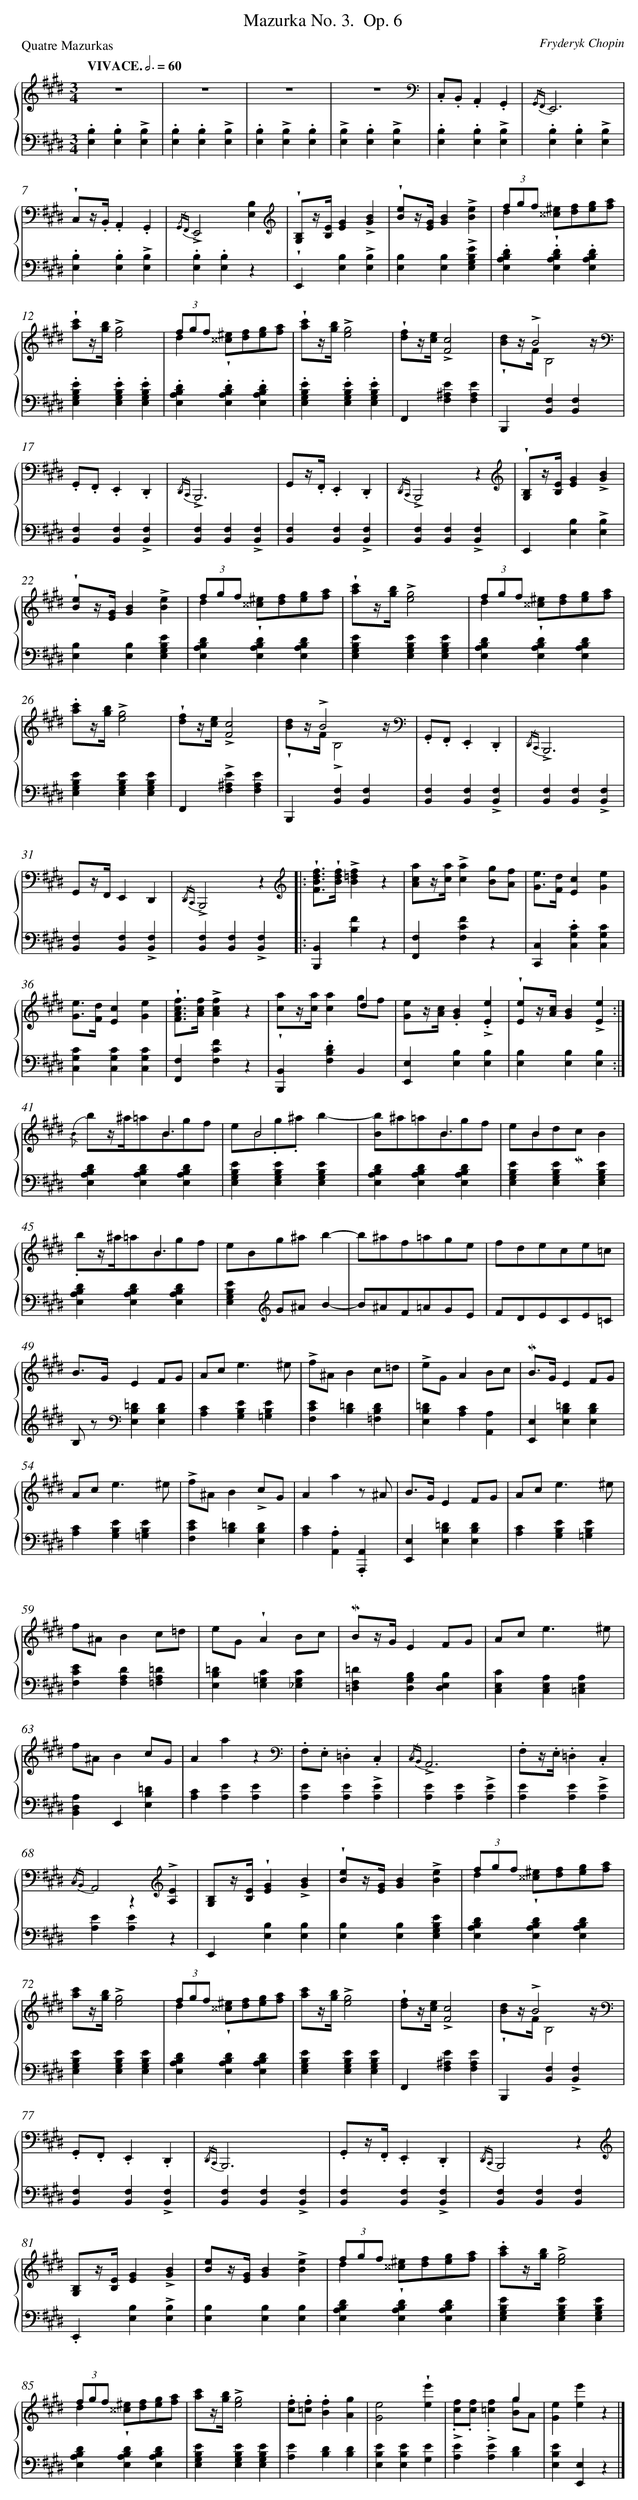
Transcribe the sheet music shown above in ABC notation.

X:1
T: Mazurka No. 3.	 Op. 6
C: Fryderyk Chopin
L: 1/4
M: 3/4
P: Quatre Mazurkas
Q: "VIVACE." 3/4=60
%%staves {1 2}
V: 1 clef=treble
V: 2 clef=bass
K: E
[V:1] z3 |
[V:2] .[B,E,].[B,E,]!accent![B,E,] |
[V:1] z3 |
[V:2] .[B,E,].[B,E,]!accent![B,E,] |
[V:1] z3 |
[V:2] .[B,E,]!accent![B,E,].[B,E,] |
[V:1] z3[K:clef=bass] |
[V:2] !accent![B,E,].[B,E,]!accent![B,E,] |
[V:1] .C,/.B,,/.A,,.G,, |
[V:2] .[B,E,].[B,E,]!accent![B,E,] |
[V:1] {/G,,F,,}E,,3 |
[V:2] .[B,E,].[B,E,]!accent![B,E,] |
[V:1] !wedge!C,/z//.B,,//.A,,.G,, |
[V:2] .[B,E,].[B,E,]!accent![B,E,] |
[V:1] {/G,,F,,}!accent!E,,2[B,E,][K:clef=treble] |
[V:2] .[B,E,].[B,E,]z |
[V:1] !wedge![B,/G,/]z//[E//B,//][GE]!accent![BG] |
[V:2] !wedge!E,,[B,E,]!accent![B,E,] |
[V:1] !wedge![e/B/]z//[G//E//][BG]!accent![eB] |
[V:2] [B,E,][B,E,]!accent![EB,G,E,] |
[V:1] (3f/g/f/x2 & d!wedge![^e/^^c/][f/d/][g/e/][a/f/] |
[V:2] .[DB,A,E,].[DB,A,E,].[DB,A,E,] |
[V:1] !wedge![c'/a/]z//[b//g//]!accent![g2e2] |
[V:2] .[EB,G,E,].[EB,G,E,].[EB,G,E,] |
[V:1] (3f/g/f/x2 & d!wedge![^e/^^c/][f/d/][g/e/][a/f/] |
[V:2] .[DB,A,E,].[DB,A,E,].[DB,A,E,] |
[V:1] !wedge![c'/a/]z//[b//g//]!accent![g2e2] |
[V:2] .[EB,G,E,].[EB,G,E,].[EB,G,E,] |
[V:1] !wedge![f/d/]z//[e//c//]!accent![c2F2] |
[V:2] F,,[E^A,F,][EA,F,] |
[V:1] x3//!accent!B2z//[K:clef=bass] & !wedge![d/B/]z//F//B,2 |
[V:2] B,,,[F,B,,][F,B,,] |
[V:1] .G,,/.F,,/.E,,.D,, |
[V:2] [F,B,,][F,B,,]!accent![F,B,,] |
[V:1] {/D,,C,,}!accent!B,,,3 |
[V:2] [F,B,,][F,B,,]!accent![F,B,,] |
[V:1] G,,/z//.F,,//.E,,.D,, |
[V:2] [F,B,,][F,B,,]!accent![F,B,,] |
[V:1] {/D,,C,,}!accent!B,,,2z[K:clef=treble] |
[V:2] [F,B,,][F,B,,]!accent![F,B,,] |
[V:1] !wedge![B,/G,/]z//[E//B,//][GE]!accent![BG] |
[V:2] E,,[B,E,]!accent![B,E,] |
[V:1] !wedge![e/B/]z//[G//E//][BG]!accent![eB] |
[V:2] [B,E,][B,E,][EB,G,E,] |
[V:1] (3f/g/f/x2 & d!wedge![^e/^^c/][f/d/][g/e/][a/f/] |
[V:2] [DB,A,E,][DB,A,E,][DB,A,E,] |
[V:1] !wedge![c'/a/]z//[b//g//]!accent![g2e2] |
[V:2] [EB,G,E,][EB,G,E,][EB,G,E,] |
[V:1] (3f/g/f/x2 & d!wedge![^e/^^c/][f/d/][g/e/][a/f/] |
[V:2] [DB,A,E,][DB,A,E,][DB,A,E,] |
[V:1] .[c'/a/]z//[b//g//]!accent![g2e2] |
[V:2] [EB,G,E,][EB,G,E,][EB,G,E,] |
[V:1] !wedge![f/d/]z//[e//c//]!accent![c2F2] |
[V:2] F,,!accent![E^A,F,][EA,F,] |
[V:1] x3//!accent!B2z//[K:clef=bass] & !wedge![d/B/]z//F//!accent!B,2 |
[V:2] B,,,[F,B,,][F,B,,] |
[V:1] .G,,/.F,,/.E,,.D,, |
[V:2] [F,B,,][F,B,,]!accent![F,B,,] |
[V:1] {/D,,C,,}!accent!B,,,3 |
[V:2] [F,B,,][F,B,,]!accent![F,B,,] |
[V:1] G,,/z//F,,//E,,D,, |
[V:2] [F,B,,][F,B,,]!accent![F,B,,] |
[V:1] {/D,,C,,}!accent!B,,,2z ]|:
[V:2] [F,B,,][F,B,,]!accent![F,B,,] ]|:
[V:1] [K:clef=treble]!wedge![f/d/B/F/]>!wedge![f/d/B/]!accent![f=dB]z |
[V:2] [B,,B,,,][FB,]z |
[V:1] [a/c/A/]z//[a//c//]!accent![ac][g/B/][f/A/] |
[V:2] [F,F,,][FCF,]z |
[V:1] [e/G/]>[d/F/][cE][eG] |
[V:2] [C,C,,].[CG,C,][CG,C,] |
[V:1] [e/G/]>[d/F/][cE][eG] |
[V:2] [CG,C,][CG,C,][CG,C,] |
[V:1] !wedge![f/c/A/F/]>[f/c/A/]!accent![fcA]z |
[V:2] [F,F,,][FCF,]z |
[V:1] x2d & !wedge![a/c/]z//[a//c//][ac]g/f/ |
[V:2] [B,,B,,,].[DB,F,]B,, |
[V:1] [e/G/]z//[c//A//].[BG].!accent![eE] |
[V:2] [E,E,,][B,E,][B,E,] |
[V:1] !wedge![e/E/]z//[c//A//][BG]!accent![eE] :|]
[V:2] [B,E,][B,E,][B,E,] :|]
[V:1] x3/B3/ & {/B} b/z//^a//=a/B/g/f/ |
[V:2] [DB,A,E,][DB,A,E,][DB,A,E,] |
[V:1] x/B2x/ & e/B/.g/.^a/b- |
[V:2] [EB,G,E,][EB,G,E,][EB,G,E,] |
[V:1] x3/B3/ & [b/B/]^a/=a/B/g/f/ |
[V:2] [DB,A,E,][DB,A,E,][DB,A,E,] |
[V:1] x/Bx3/ & e/B/d/!mordent!c/B |
[V:2] [EB,G,E,][EB,G,E,][EB,G,E,] |
[V:1] x3/B3/ & .b/z//^a//=a/B/g/f/ |
[V:2] [DB,A,E,][DB,A,E,][DB,A,E,] |
[V:1] e/B/g/^a/b- |
[V:2] [EB,G,E,][K:clef=treble]G/^A/B- |
[V:1] b/^a/f/=a/g/e/ |
[V:2] B/^A/F/=A/G/E/ |
[V:1] f/d/e/c/e/=c/ |
[V:2] F/D/E/C/E/=C/ |
[V:1] B/>G/EF/G/ |
[V:2] B,/ z/[K:clef=bass][=DB,E,][DB,E,] |
[V:1] A/c<e^e/ |
[V:2] [CA,][EB,G,][EB,=G,] |
[V:1] !accent!f/^A/Bc/=d/ |
[V:2] [ECF,][=DB,][DB,=F,] |
[V:1] !accent!e/G/AB/c/ |
[V:2] [=DB,E,][CA,][A,A,,] |
[V:1] !mordent!B/>G/EF/G/ |
[V:2] [E,E,,][=DB,E,][DB,E,] |
[V:1] A/c<e^e/ |
[V:2] [CA,][EB,G,][EB,=G,] |
[V:1] !accent!f/^A/B!accent!c/G/ |
[V:2] [ECF,][=DB,][DB,E,] |
[V:1] Aaz/ ^A/ |
[V:2] [CA,].[A,A,,].[A,,A,,,] |
[V:1] B/>G/EF/G/ |
[V:2] [E,E,,][=DB,E,][DB,E,] |
[V:1] A/c<e^e/ |
[V:2] [CA,][EB,G,][EB,=G,] |
[V:1] f/^A/Bc/=d/ |
[V:2] [ECF,][DA,F,][=DA,=F,] |
[V:1] e/G/!wedge!AB/c/ |
[V:2] [=DB,E,][C=G,E,][CG,_E,] |
[V:1] !mordent!B/z//G//EF/G/ |
[V:2] [=DF,=D,][B,G,D,][B,E,D,] |
[V:1] A/c<e^e/ |
[V:2] [CE,C,][A,E,C,][A,E,=C,] |
[V:1] f/^A/Bc/G/ |
[V:2] [A,D,B,,]E,,[=DB,E,] |
[V:1] Aaz[K:clef=bass] |
[V:2] [CA,][EA,][EA,] |
[V:1] .F,/.E,/.=D,.C, |
[V:2] [EA,][EA,]!accent![EA,] |
[V:1] {/C,B,,}!accent!A,,3 |
[V:2] [EA,][EA,]!accent![EA,] |
[V:1] .F,/z//.E,//.=D,.C, |
[V:2] [EA,][EA,]!accent![EA,] |
[V:1] {/C,B,,}A,,2[K:clef=treble]!accent![EA,] & xzx |
[V:2] [EA,][EA,]z |
[V:1] [B,/G,/]z//[E//B,//]!wedge![GE]!accent![BG] |
[V:2] E,,[B,E,][B,E,] |
[V:1] !wedge![e/B/]z//[G//E//][BG]!accent![eB] |
[V:2] [B,E,][B,E,][EB,G,E,] |
[V:1] (3f/g/f/x2 & d!wedge![^e/^^c/][f/d/][g/e/][a/f/] |
[V:2] [DB,A,E,][DB,A,E,][DB,A,E,] |
[V:1] [c'/a/]z//[b//g//]!accent![g2e2] |
[V:2] [EB,G,E,][EB,G,E,][EB,G,E,] |
[V:1] (3f/g/f/x2 & d!wedge![^e/^^c/][f/d/][g/e/][a/f/] |
[V:2] [DB,A,E,][DB,A,E,][DB,A,E,] |
[V:1] [c'/a/]z//[b//g//]!accent![g2e2] |
[V:2] [EB,G,E,][EB,G,E,][EB,G,E,] |
[V:1] !wedge![f/d/]z//[e//c//]!accent![c2F2] |
[V:2] F,,[E^A,F,][EA,F,] |
[V:1] x3//!accent!B2z//[K:clef=bass] & !wedge![d/B/]z//F//B,2 |
[V:2] B,,,[F,B,,]!accent![F,B,,] |
[V:1] .G,,/.F,,/.E,,.D,, |
[V:2] [F,B,,][F,B,,]!accent![F,B,,] |
[V:1] {/D,,C,,}B,,,3 |
[V:2] [F,B,,][F,B,,]!accent![F,B,,] |
[V:1] .G,,/z//.F,,//.E,,.D,, |
[V:2] [F,B,,][F,B,,]!accent![F,B,,] |
[V:1] {/D,,C,,}B,,,2z[K:clef=treble] |
[V:2] [F,B,,][F,B,,][F,B,,] |
[V:1] [B,/G,/]z//[E//B,//][GE]!accent![BG] |
[V:2] .E,,[B,E,]!accent![B,E,] |
[V:1] [e/B/]z//[G//E//][BG]!accent![eB] |
[V:2] [B,E,][B,E,][B,E,] |
[V:1] (3f/g/f/x2 & d!wedge![^e/^^c/][f/d/][g/e/][a/f/] |
[V:2] [DB,A,E,][DB,A,E,][DB,A,E,] |
[V:1] .[c'/a/]z//[b//g//]!accent![g2e2] |
[V:2] [EB,G,E,][EB,G,E,][EB,G,E,] |
[V:1] (3f/g/f/x2 & d!wedge![^e/^^c/][f/d/][g/e/][a/f/] |
[V:2] [DB,A,E,][DB,A,E,][DB,A,E,] |
[V:1] [c'/a/]z//[b//g//]!accent![g2e2] |
[V:2] [EB,G,E,][EB,G,E,][EB,G,E,] |
[V:1] .[f/c/].[f/=c/].[fB][gA] |
[V:2] [EA,][DB,][DB,] |
[V:1] [e2G2]!wedge![e'e] |
[V:2] [EB,E,][EB,E,][EG,] |
[V:1] x2g & .!accent![f/c/].[f/c/].[f=c][B/g/]A/ |
[V:2] [EA,]!accent![EA,][DB,] |
[V:1] [eG][e'e]z |]
[V:2] [EB,E,][E,E,,]z |]
